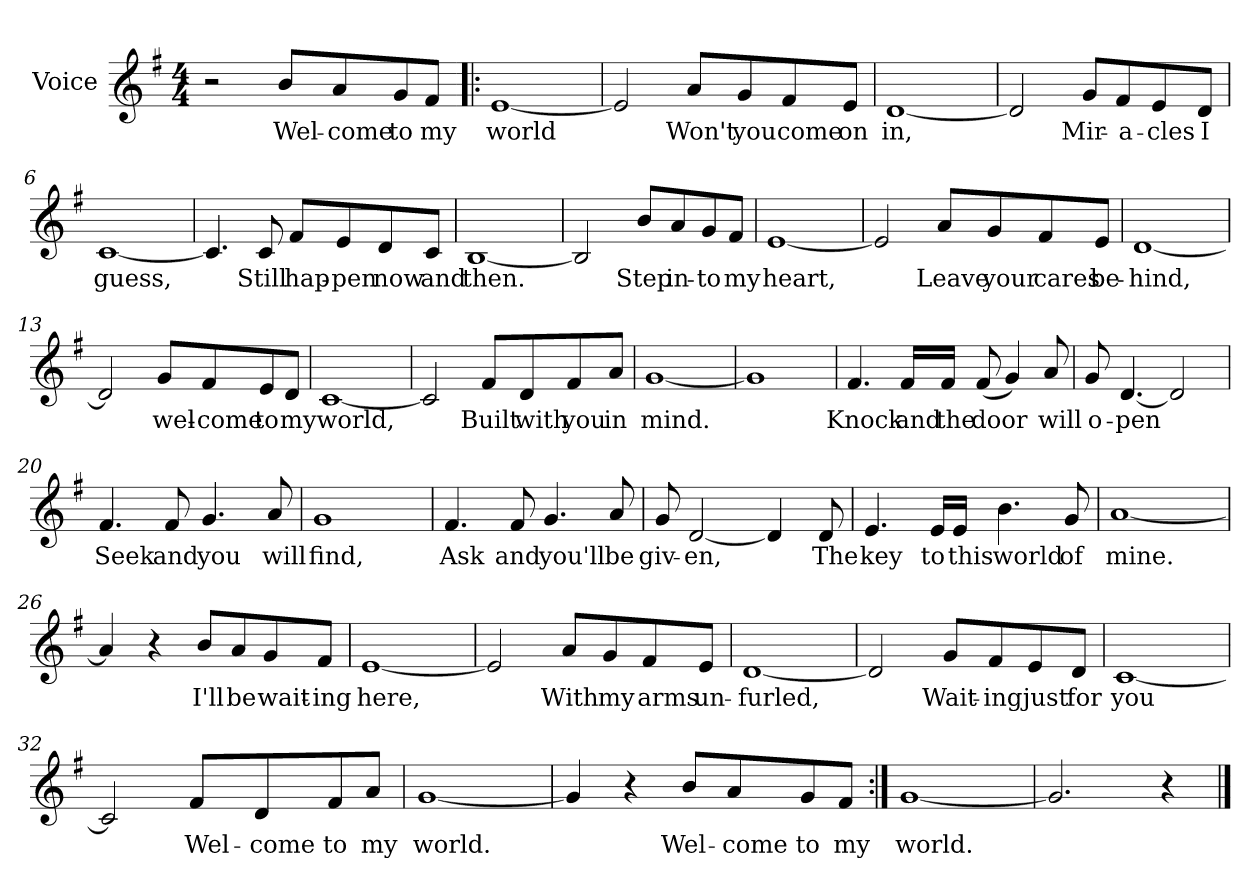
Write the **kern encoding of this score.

**kern	**text
*part1	*part1
*staff1	*staff1
*I"Voice	*
*clefG2	*
*k[f#]	*
*G:	*
*M4/4	*
=1	=1
2r	.
8b/L	Wel-
8a/	-come
8g/	to
8f#/J	my
=2!|:	=2!|:
[1e	world
=3	=3
2e/]	.
8a/L	Won't
8g/	you
8f#/	come
8e/J	on
=4	=4
[1d	in,
=5	=5
2d/]	.
8g/L	Mir-
8f#/	-a-
8e/	-cles
8d/J	I
!!LO:LB:g=z
=6	=6
[1c	guess,
=7	=7
4.c/]	.
8c/	Still
8f#/L	hap-
8e/	-pen
8d/	now
8c/J	and
=8	=8
[1B	then.
=9	=9
2B/]	.
8b/L	Step
8a/	in-
8g/	-to
8f#/J	my
=10	=10
[1e	heart,
!!LO:LB:g=z
=11	=11
2e/]	.
8a/L	Leave
8g/	your
8f#/	cares
8e/J	be-
=12	=12
[1d	-hind,
=13	=13
2d/]	.
8g/L	wel-
8f#/	-come
8e/	to
8d/J	my
=14	=14
[1c	world,
=15	=15
2c/]	.
8f#/L	Built
8d/	with
8f#/	you
8a/J	in
!!LO:LB:g=z
=16	=16
[1g	mind.
=17	=17
1g]	.
=18	=18
4.f#/	Knock
16f#/L	and
16f#/J	the
(8f#/	door
4g/)	.
8a/	will
=19	=19
8g/	o-
[4.d/	-pen
2d/]	.
=20	=20
4.f#/	Seek
8f#/	and
4.g/	you
8a/	will
!!LO:LB:g=z
=21	=21
1g	find,
=22	=22
4.f#/	Ask
8f#/	and
4.g/	you'll
8a/	be
=23	=23
8g/	giv-
[2d/	-en,
4d/]	.
8d/	The
=24	=24
4.e/	key
16e/L	to
16e/J	this
4.b\	world
8g/	of
=25	=25
[1a	mine.
!!LO:LB:g=z
=26	=26
4a/]	.
4r	.
8b/L	I'll
8a/	be
8g/	wait-
8f#/J	-ing
=27	=27
[1e	here,
=28	=28
2e/]	.
8a/L	With
8g/	my
8f#/	arms
8e/J	un-
=29	=29
[1d	-furled,
=30	=30
2d/]	.
8g/L	Wait-
8f#/	-ing
8e/	just
8d/J	for
=31	=31
[1c	you
!!LO:LB:g=z
=32	=32
2c/]	.
8f#/L	Wel-
8d/	-come
8f#/	to
8a/J	my
=33	=33
[1g	world.
=34	=34
4g/]	.
4r	.
8b/L	Wel-
8a/	-come
8g/	to
8f#/J	my
=35:|!	=35:|!
[1g	world.
=36	=36
2.g/]	.
4r	.
==	==
*-	*-
